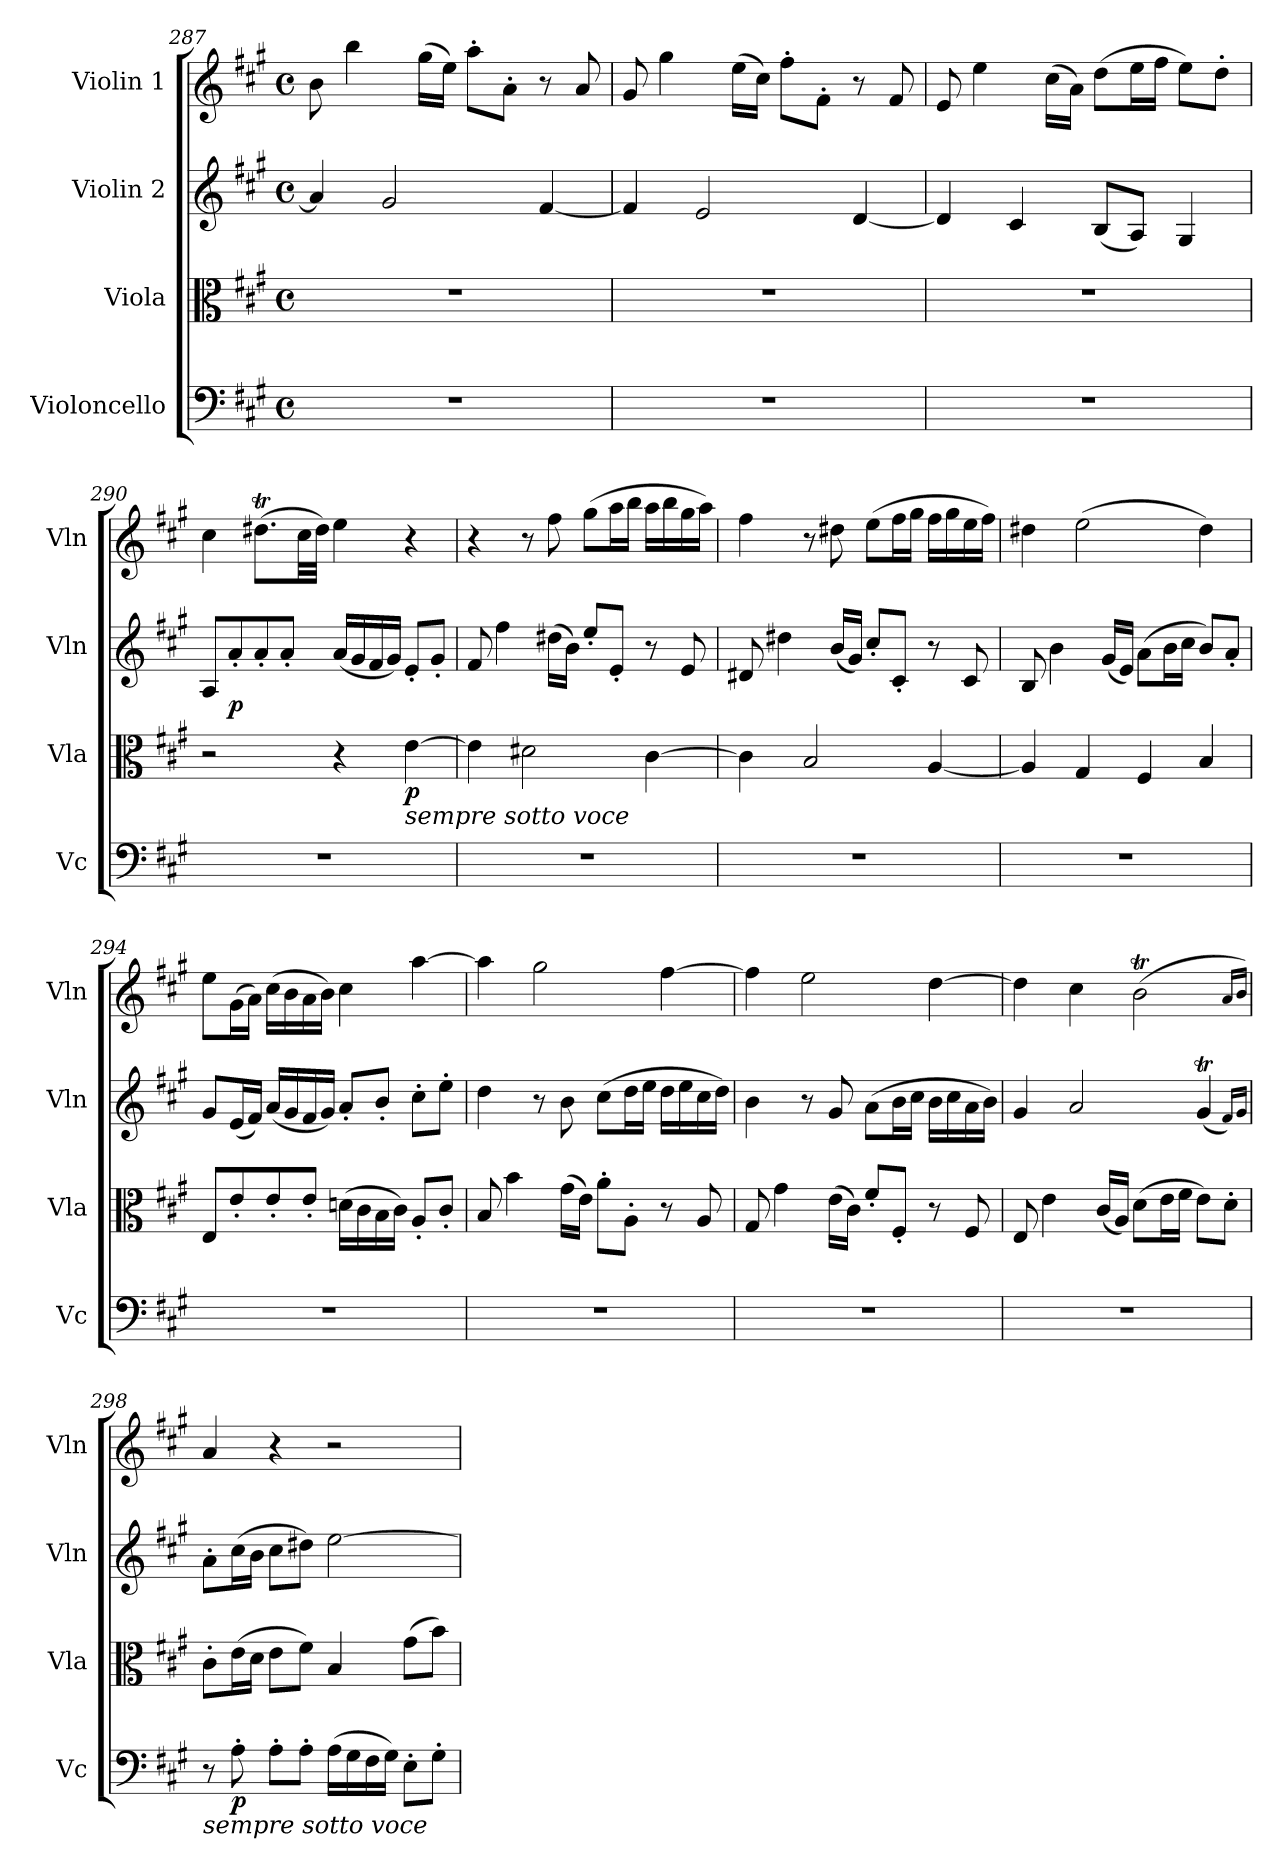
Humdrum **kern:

**kern	**dynam	**kern	**dynam	**kern	**dynam	**kern
*part4	*part4	*part3	*part3	*part2	*part2	*part1
*staff4	*staff4	*staff3	*staff3	*staff2	*staff2	*staff1
*I"Violoncello	*	*I"Viola	*	*I"Violin 2	*	*I"Violin 1
*I'Vc	*	*I'Vla	*	*I'Vln	*	*I'Vln
*clefF4	*	*clefC3	*	*clefG2	*	*clefG2
*k[f#c#g#]	*	*k[f#c#g#]	*	*k[f#c#g#]	*	*k[f#c#g#]
*M4/4	*	*M4/4	*	*M4/4	*	*M4/4
*met(c)	*	*met(c)	*	*met(c)	*	*met(c)
=287	=287	=287	=287	=287	=287	=287
1r	.	1r	.	4a/]	.	8b\
.	.	.	.	.	.	4bb\
.	.	.	.	2g#/	.	.
.	.	.	.	.	.	(>16gg#\LL
.	.	.	.	.	.	16ee\JJ)
.	.	.	.	.	.	8aa'\L
.	.	.	.	.	.	8a'\J
.	.	.	.	[4f#/	.	8r
.	.	.	.	.	.	8a/
=288	=288	=288	=288	=288	=288	=288
1r	.	1r	.	4f#/]	.	8g#/
.	.	.	.	.	.	4gg#\
.	.	.	.	2e/	.	.
.	.	.	.	.	.	(>16ee\LL
.	.	.	.	.	.	16cc#\JJ)
.	.	.	.	.	.	8ff#'\L
.	.	.	.	.	.	8f#'\J
.	.	.	.	[4d/	.	8r
.	.	.	.	.	.	8f#/
=289	=289	=289	=289	=289	=289	=289
1r	.	1r	.	4d/]	.	8e/
.	.	.	.	.	.	4ee\
.	.	.	.	4c#/	.	.
.	.	.	.	.	.	(>16cc#\LL
.	.	.	.	.	.	16a\JJ)
.	.	.	.	(<8B/L	.	(>8dd\L
.	.	.	.	8A/J)	.	16ee\L
.	.	.	.	.	.	16ff#\JJ
.	.	.	.	4G#/	.	8ee\L)
.	.	.	.	.	.	8dd'\J
!!LO:LB:g=z
=290	=290	=290	=290	=290	=290	=290
1r	.	2r	.	8A/L	.	4cc#\
!	!	!	!	!	!LO:DY:b	!
.	.	.	.	8a'/	p	.
.	.	.	.	8a'/	.	(>8.dd#Xt\L
.	.	.	.	8a'/J	.	.
.	.	.	.	.	.	32cc#\LL
.	.	.	.	.	.	32dd#\JJJ)
.	.	4r	.	(<16a/LL	.	4ee\
.	.	.	.	16g#/	.	.
.	.	.	.	16f#/	.	.
.	.	.	.	16g#/JJ)	.	.
!	!	!LO:TX:b:i:t=sempre sotto voce	!	!	!	!
!	!	!	!LO:DY:b	!	!	!
.	.	[4e\	p	8e'/L	.	4r
.	.	.	.	8g#'/J	.	.
=291	=291	=291	=291	=291	=291	=291
1r	.	4e\]	.	8f#/	.	4r
.	.	.	.	4ff#\	.	.
.	.	2d#X\	.	.	.	8r
.	.	.	.	(>16dd#X\LL	.	8ff#\
.	.	.	.	16b\JJ)	.	.
.	.	.	.	8ee'/L	.	(>8gg#\L
.	.	.	.	8e'/J	.	16aa\L
.	.	.	.	.	.	16bb\JJ
.	.	[4c#\	.	8r	.	16aa\LL
.	.	.	.	.	.	16bb\
.	.	.	.	8e/	.	16gg#\
.	.	.	.	.	.	16aa\JJ)
=292	=292	=292	=292	=292	=292	=292
1r	.	4c#\]	.	8d#X/	.	4ff#\
.	.	.	.	4dd#X\	.	.
.	.	2B/	.	.	.	8r
.	.	.	.	(<16b/LL	.	8dd#X\
.	.	.	.	16g#/JJ)	.	.
.	.	.	.	8cc#'/L	.	(>8ee\L
.	.	.	.	8c#'/J	.	16ff#\L
.	.	.	.	.	.	16gg#\JJ
.	.	[4A/	.	8r	.	16ff#\LL
.	.	.	.	.	.	16gg#\
.	.	.	.	8c#/	.	16ee\
.	.	.	.	.	.	16ff#\JJ)
!!LO:LB:g=z
=293	=293	=293	=293	=293	=293	=293
1r	.	4A/]	.	8B/	.	4dd#X\
.	.	.	.	4b\	.	.
.	.	4G#/	.	.	.	(>2ee\
.	.	.	.	(<16g#/LL	.	.
.	.	.	.	16e/JJ)	.	.
.	.	4F#/	.	(>8a\L	.	.
.	.	.	.	16b\L	.	.
.	.	.	.	16cc#\JJ	.	.
.	.	4B/	.	8b/L)	.	4dd#\)
.	.	.	.	8a'/J	.	.
=294	=294	=294	=294	=294	=294	=294
1r	.	8E/L	.	8g#/L	.	8ee\L
.	.	8e'/	.	(<16e/L	.	(>16g#\L
.	.	.	.	16f#/JJ)	.	16a\JJ)
.	.	8e'/	.	(<16a/LL	.	(>16cc#\LL
.	.	.	.	16g#/	.	16b\
.	.	8e'/J	.	16f#/	.	16a\
.	.	.	.	16g#/JJ)	.	16b\JJ)
.	.	(>16dn\LL	.	8a'/L	.	4cc#\
.	.	16c#\	.	.	.	.
.	.	16B\	.	8b'/J	.	.
.	.	16c#\JJ)	.	.	.	.
.	.	8A'/L	.	8cc#'\L	.	[4aa\
.	.	8c#'/J	.	8ee'\J	.	.
=295	=295	=295	=295	=295	=295	=295
1r	.	8B/	.	4dd\	.	4aa\]
.	.	4b\	.	.	.	.
.	.	.	.	8r	.	2gg#\
.	.	(>16g#\LL	.	8b\	.	.
.	.	16e\JJ)	.	.	.	.
.	.	8a'\L	.	(>8cc#\L	.	.
.	.	8A'\J	.	16dd\L	.	.
.	.	.	.	16ee\JJ	.	.
.	.	8r	.	16dd\LL	.	[4ff#\
.	.	.	.	16ee\	.	.
.	.	8A/	.	16cc#\	.	.
.	.	.	.	16dd\JJ)	.	.
!!LO:LB:g=z
=296	=296	=296	=296	=296	=296	=296
1r	.	8G#/	.	4b\	.	4ff#\]
.	.	4g#\	.	.	.	.
.	.	.	.	8r	.	2ee\
.	.	(>16e\LL	.	8g#/	.	.
.	.	16c#\JJ)	.	.	.	.
.	.	8f#'/L	.	(>8a\L	.	.
.	.	8F#'/J	.	16b\L	.	.
.	.	.	.	16cc#\JJ	.	.
.	.	8r	.	16b\LL	.	[4dd\
.	.	.	.	16cc#\	.	.
.	.	8F#/	.	16a\	.	.
.	.	.	.	16b\JJ)	.	.
=297	=297	=297	=297	=297	=297	=297
1r	.	8E/	.	4g#/	.	4dd\]
.	.	4e\	.	.	.	.
.	.	.	.	2a/	.	4cc#\
.	.	(<16c#/LL	.	.	.	.
.	.	16A/JJ)	.	.	.	.
.	.	(>8d\L	.	.	.	(>2bT\
.	.	16e\L	.	.	.	.
.	.	16f#\JJ	.	.	.	.
.	.	8e\L)	.	(<4g#t/	.	.
.	.	8d'\J	.	.	.	.
.	.	.	.	16qf#/LL)	.	16qa/LL
.	.	.	.	16qg#/JJ	.	16qb/JJ)
=298	=298	=298	=298	=298	=298	=298
!LO:TX:b:i:t=sempre sotto voce	!	!	!	!	!	!
8r	.	8c#'\L	.	8a'\L	.	4a/
!	!LO:DY:b	!	!	!	!	!
8A'\	p	(>16e\L	.	(>16cc#\L	.	.
.	.	16d\JJ	.	16b\JJ	.	.
8A'\L	.	8e\L	.	8cc#\L	.	4r
8A'\J	.	8f#\J)	.	8dd#X\J)	.	.
(>16A\LL	.	4B/	.	[2ee\	.	2r
16G#\	.	.	.	.	.	.
16F#\	.	.	.	.	.	.
16G#\JJ)	.	.	.	.	.	.
8E'\L	.	(>8g#\L	.	.	.	.
8G#'\J	.	8b\J)	.	.	.	.
=	=	=	=	=	=	=
*-	*-	*-	*-	*-	*-	*-
